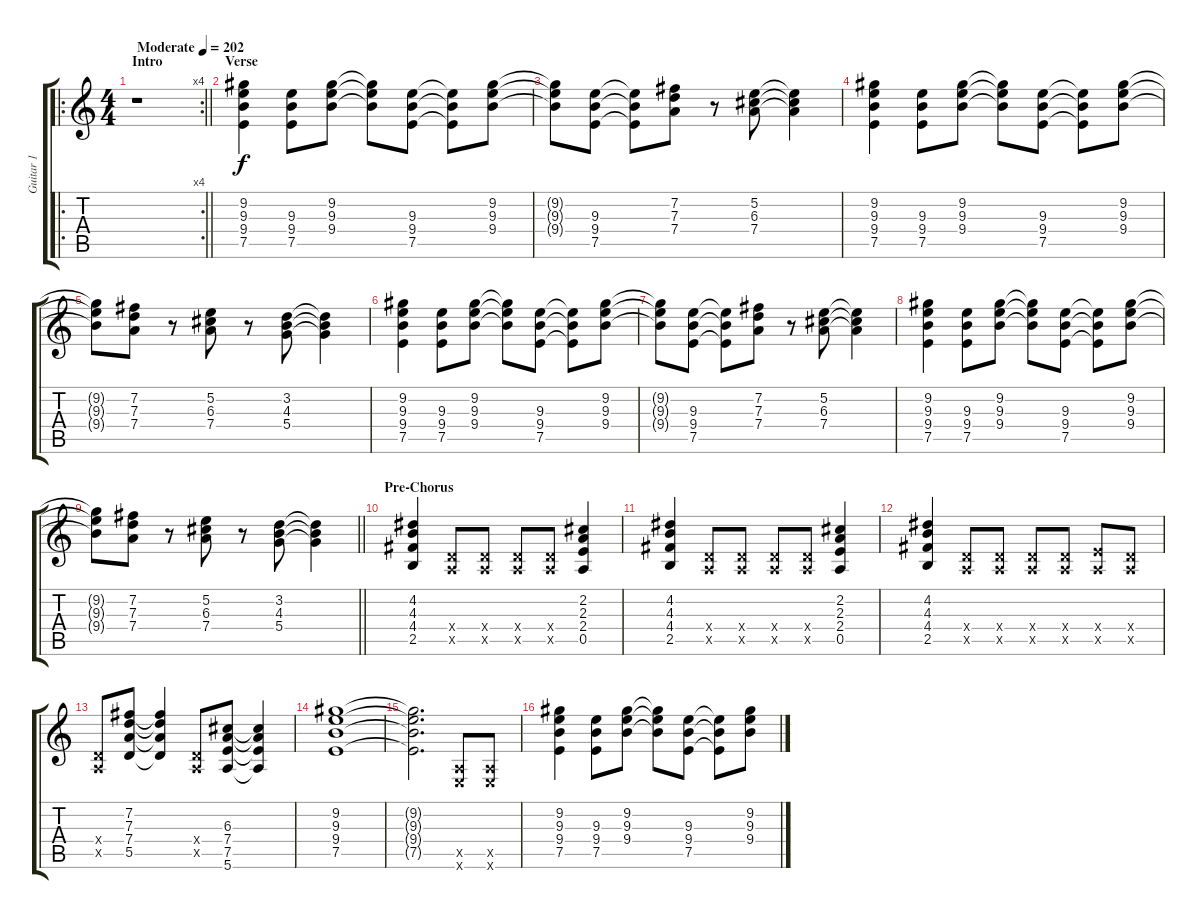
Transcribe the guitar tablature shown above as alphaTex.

\track ("Guitar 1" "Guitar 1") {instrument overdrivenguitar}
\staff {score tabs}
\tuning (E4 B3 G3 D3 A2 E2) {hide}
\ro
\rc 4
\ts (4 4)
\section ("" "Intro")
\tempo (202 "Moderate")
\clef g2
\barLineRight lightlight
\ks c
r.1{dy f instrument overdrivenguitar} |
\section ("" "Verse")
(9.2 9.3 9.4 7.5).4 (9.3 9.4 7.5).8 (9.2 9.3 9.4).8 (9.2{t} 9.3{t} 9.4{t}).8 (9.3 9.4 7.5).8 (9.3{t} 9.4{t} 7.5{t}).8 (9.2 9.3 9.4).8 |
(9.2{t} 9.3{t} 9.4{t}).8 (9.3 9.4 7.5).8 (9.3{t} 9.4{t} 7.5{t}).8 (7.2 7.3 7.4).8 r.8 (5.2 6.3 7.4).8 (5.2{t} 6.3{t} 7.4{t}).4 |
(9.2 9.3 9.4 7.5).4 (9.3 9.4 7.5).8 (9.2 9.3 9.4).8 (9.2{t} 9.3{t} 9.4{t}).8 (9.3 9.4 7.5).8 (9.3{t} 9.4{t} 7.5{t}).8 (9.2 9.3 9.4).8 |
(9.2{t} 9.3{t} 9.4{t}).8 (7.2 7.3 7.4).8 r.8 (5.2 6.3 7.4).8 r.8 (3.2 4.3 5.4).8 (3.2{t} 4.3{t} 5.4{t}).4 |
(9.2 9.3 9.4 7.5).4 (9.3 9.4 7.5).8 (9.2 9.3 9.4).8 (9.2{t} 9.3{t} 9.4{t}).8 (9.3 9.4 7.5).8 (9.3{t} 9.4{t} 7.5{t}).8 (9.2 9.3 9.4).8 |
(9.2{t} 9.3{t} 9.4{t}).8 (9.3 9.4 7.5).8 (9.3{t} 9.4{t} 7.5{t}).8 (7.2 7.3 7.4).8 r.8 (5.2 6.3 7.4).8 (5.2{t} 6.3{t} 7.4{t}).4 |
(9.2 9.3 9.4 7.5).4 (9.3 9.4 7.5).8 (9.2 9.3 9.4).8 (9.2{t} 9.3{t} 9.4{t}).8 (9.3 9.4 7.5).8 (9.3{t} 9.4{t} 7.5{t}).8 (9.2 9.3 9.4).8 |
\barLineRight lightlight
(9.2{t} 9.3{t} 9.4{t}).8 (7.2 7.3 7.4).8 r.8 (5.2 6.3 7.4).8 r.8 (3.2 4.3 5.4).8 (3.2{t} 4.3{t} 5.4{t}).4 |
\section ("" "Pre-Chorus")
(4.2 4.3 4.4 2.5).4 (0.4{x} 0.5{x}).8 (0.4{x} 0.5{x}).8 (0.4{x} 0.5{x}).8 (0.4{x} 0.5{x}).8 (2.2 2.3 2.4 0.5).4 |
(4.2 4.3 4.4 2.5).4 (0.4{x} 0.5{x}).8 (0.4{x} 0.5{x}).8 (0.4{x} 0.5{x}).8 (0.4{x} 0.5{x}).8 (2.2 2.3 2.4 0.5).4 |
(4.2 4.3 4.4 2.5).4 (0.4{x} 0.5{x}).8 (0.4{x} 0.5{x}).8 (0.4{x} 0.5{x}).8 (0.4{x} 0.5{x}).8 (2.4{x} 0.5{x}).8 (0.4{x} 0.5{x}).8 |
(0.4{x} 0.5{x}).8 (7.2 7.3 7.4 5.5).8 (7.2{t} 7.3{t} 7.4{t} 5.5{t}).4 (0.4{x} 0.5{x}).8 (6.3 7.4 7.5 5.6).8 (6.3{t} 7.4{t} 7.5{t} 5.6{t}).4 |
(9.2 9.3 9.4 7.5).1 |
(9.2{t} 9.3{t} 9.4{t} 7.5{t}).2{d} (0.5{x} 0.6{x}).8 (0.5{x} 0.6{x}).8 |
(9.2 9.3 9.4 7.5).4 (9.3 9.4 7.5).8 (9.2 9.3 9.4).8 (9.2{t} 9.3{t} 9.4{t}).8 (9.3 9.4 7.5).8 (9.3{t} 9.4{t} 7.5{t}).8 (9.2 9.3 9.4).8
